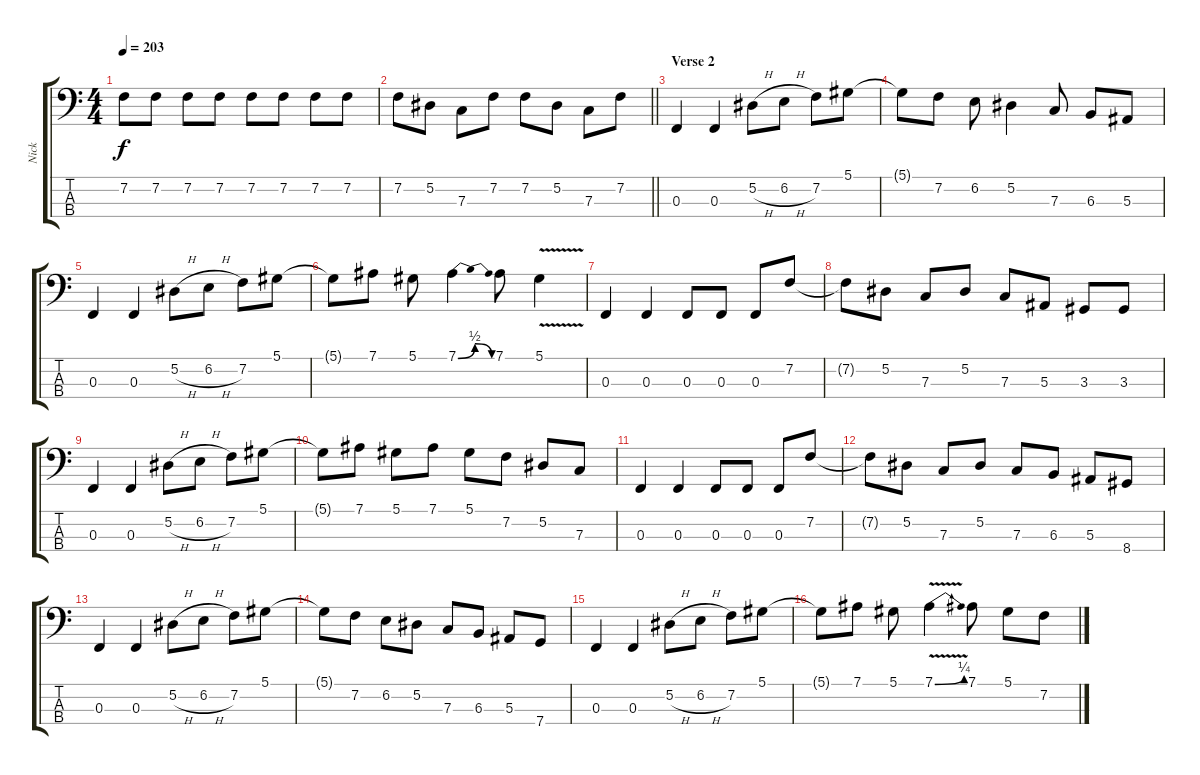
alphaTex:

\track ("Nick" "Nick") {instrument electricbassfinger}
\staff {score tabs}
\tuning (Eb2 Bb1 F1 C1) {hide}
\ts (4 4)
\tempo 203
\clef f4
\ks c
7.2.8{dy f} 7.2.8 7.2.8 7.2.8 7.2.8 7.2.8 7.2.8 7.2.8 |
\barLineRight lightlight
7.2.8 5.2.8 7.3.8 7.2.8 7.2.8 5.2.8 7.3.8 7.2.8 |
\section ("" "Verse 2")
0.3.4 0.3.4 5.2{h}.8 6.2{h}.8 7.2.8 5.1.8 |
5.1{t}.8 7.2.8 6.2.8 5.2.4 7.3.8 6.3.8 5.3.8 |
0.3.4 0.3.4 5.2{h}.8 6.2{h}.8 7.2.8 5.1.8 |
5.1{t}.8 7.1.8 5.1.8 7.1{be (bendrelease 0 0 21 2 55 2 60 0)}.4 7.1.8 5.1{v}.4 |
0.3.4 0.3.4 0.3.8 0.3.8 0.3.8 7.2.8 |
7.2{t}.8 5.2.8 7.3.8 5.2.8 7.3.8 5.3.8 3.3.8 3.3.8 |
0.3.4 0.3.4 5.2{h}.8 6.2{h}.8 7.2.8 5.1.8 |
5.1{t}.8 7.1.8 5.1.8 7.1.8 5.1.8 7.2.8 5.2.8 7.3.8 |
0.3.4 0.3.4 0.3.8 0.3.8 0.3.8 7.2.8 |
7.2{t}.8 5.2.8 7.3.8 5.2.8 7.3.8 6.3.8 5.3.8 8.4.8 |
0.3.4 0.3.4 5.2{h}.8 6.2{h}.8 7.2.8 5.1.8 |
5.1{t}.8 7.2.8 6.2.8 5.2.8 7.3.8 6.3.8 5.3.8 7.4.8 |
0.3.4 0.3.4 5.2{h}.8 6.2{h}.8 7.2.8 5.1.8 |
5.1{t}.8 7.1.8 5.1.8 7.1{be (bend 0 0 60 1) v}.4 7.1.8 5.1.8 7.2.8
